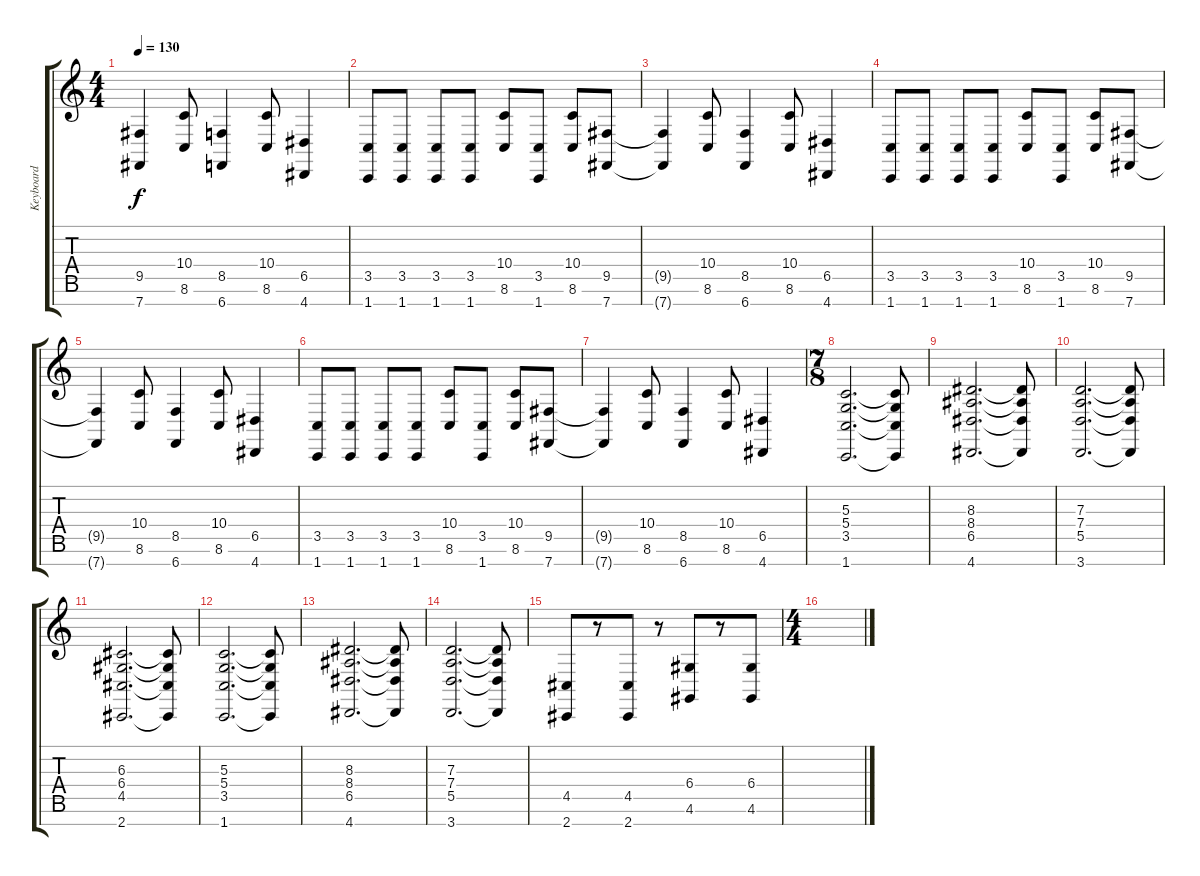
\track ("Keyboard" "Keyboard") {instrument lead2sawtooth}
\staff {score tabs}
\tuning (E4 B3 G3 D3 A2 E2 B1) {hide}
\ts (4 4)
\tempo 130
\clef g2
\ks c
(9.5{t} 7.7{t}).4{dy f} (10.4 8.6).8 (8.5 6.7).4 (10.4 8.6).8 (6.5 4.7).4 |
(3.5 1.7).8 (3.5 1.7).8 (3.5 1.7).8 (3.5 1.7).8 (10.4 8.6).8 (3.5 1.7).8 (10.4 8.6).8 (9.5 7.7).8 |
(9.5{t} 7.7{t}).4 (10.4 8.6).8 (8.5 6.7).4 (10.4 8.6).8 (6.5 4.7).4 |
(3.5 1.7).8 (3.5 1.7).8 (3.5 1.7).8 (3.5 1.7).8 (10.4 8.6).8 (3.5 1.7).8 (10.4 8.6).8 (9.5 7.7).8 |
(9.5{t} 7.7{t}).4 (10.4 8.6).8 (8.5 6.7).4 (10.4 8.6).8 (6.5 4.7).4 |
(3.5 1.7).8 (3.5 1.7).8 (3.5 1.7).8 (3.5 1.7).8 (10.4 8.6).8 (3.5 1.7).8 (10.4 8.6).8 (9.5 7.7).8 |
(9.5{t} 7.7{t}).4 (10.4 8.6).8 (8.5 6.7).4 (10.4 8.6).8 (6.5 4.7).4 |
\ts (7 8)
(5.3 5.4 3.5 1.7).2{d} (5.3{t} 5.4{t} 3.5{t} 1.7{t}).8 |
(8.3 8.4 6.5 4.7).2{d} (8.3{t} 8.4{t} 6.5{t} 4.7{t}).8 |
(7.3 7.4 5.5 3.7).2{d} (7.3{t} 7.4{t} 5.5{t} 3.7{t}).8 |
(6.3 6.4 4.5 2.7).2{d} (6.3{t} 6.4{t} 4.5{t} 2.7{t}).8 |
(5.3 5.4 3.5 1.7).2{d} (5.3{t} 5.4{t} 3.5{t} 1.7{t}).8 |
(8.3 8.4 6.5 4.7).2{d} (8.3{t} 8.4{t} 6.5{t} 4.7{t}).8 |
(7.3 7.4 5.5 3.7).2{d} (7.3{t} 7.4{t} 5.5{t} 3.7{t}).8 |
(4.5 2.7).8 r.8 (4.5 2.7).8 r.8 (6.4 4.6).8 r.8 (6.4 4.6).8 |
\ts (4 4)
